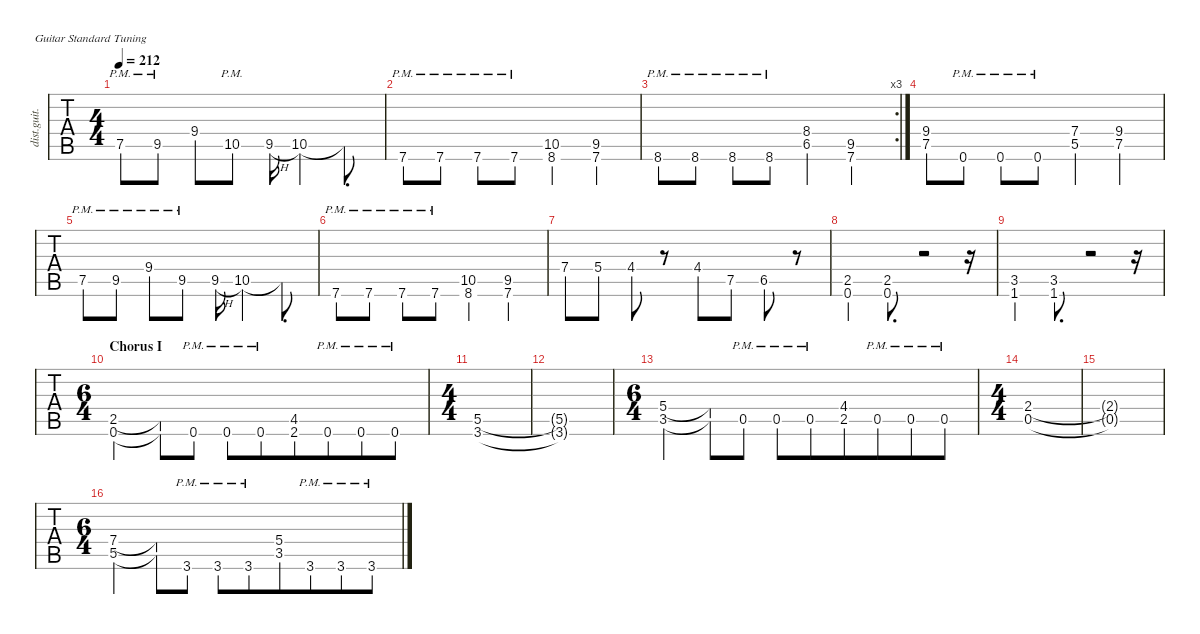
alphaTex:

\defaultSystemsLayout 4
\hideDynamics
\bracketExtendMode nobrackets
\track ("Rhythm Guitar (Kirk)" "dist.guit.") {defaultSystemsLayout 4 multiBarRest instrument distortionguitar}
\staff {tabs}
\tuning (E4 B3 G3 D3 A2 E2)
\ts (4 4)
\tempo 212
\clef g2
\scale
0.244445
\ks c
7.5{pm}.8{dy mf} 9.5{pm acc #}.8 9.4.8 10.5{pm}.8 9.5{h acc #}.16 10.5.4 10.5{t}.8{d} |
\scale
0.244445 7.6{pm}.8 7.6{pm}.8 7.6{pm}.8 7.6{pm}.8 (8.6 10.5).4 (7.6 9.5{acc #}).4 |
\rc 3
\scale
0.266665 8.6{pm}.8 8.6{pm}.8 8.6{pm}.8 8.6{pm}.8 (6.5{acc #} 8.4{acc #}).4 (7.6 9.5{acc #}).4 |
\scale
0.244445 (7.5 9.4).8 0.6{pm}.8 0.6{pm}.8 0.6{pm}.8 (5.5 7.4).4 (7.5 9.4).4 |
\scale
0.244445 7.5{pm}.8 9.5{pm acc #}.8 9.4{pm}.8 9.5{pm acc #}.8 9.5{h acc #}.16 10.5.4 10.5{t}.8{d} |
\scale
0.244445 7.6{pm}.8 7.6{pm}.8 7.6{pm}.8 7.6{pm}.8 (8.6 10.5).4 (7.6 9.5{acc #}).4 |
\scale
0.266665 7.4.8 5.4.8 4.4{acc #}.8 r.8 4.4{acc #}.8 7.5.8 6.5{acc #}.8 r.8 |
\scale
0.244445 (0.6{st} 2.5{st}).4 (0.6 2.5).8{d} r.2 r.16 |
\scale
0.244445 (1.6{st} 3.5{st}).4 (1.6 3.5).8{d} r.2 r.16 |
\ts (6 4)
\beaming (8 6 6)
\section ("" "Chorus I")
\scale
0.244445 (0.6 2.5).2{dy f} (0.6{t} 2.5{t}).8 0.6{pm}.8 0.6{pm}.8 0.6{pm}.8 (2.6{acc #} 4.5{acc #}).8 0.6{pm}.8 0.6{pm}.8 0.6{pm}.8 |
\ts (4 4)
\beaming (8 2 2 2 2)
\scale
0.352939 (3.6 5.5).1 |
\scale
0.32353 (3.6{t} 5.5{t}).1 |
\ts (6 4)
\beaming (8 6 6)
\scale
0.32353 (3.5 5.4).2 (5.4{t} 3.5{t}).8 0.5{pm}.8 0.5{pm}.8 0.5{pm}.8 (2.5 4.4{acc #}).8 0.5{pm}.8 0.5{pm}.8 0.5{pm}.8 |
\ts (4 4)
\beaming (8 2 2 2 2)
\scale
0.246068 (0.5 2.4).1 |
\scale
0.256129 (2.4{t} 0.5{t}).1 |
\ts (6 4)
\beaming (8 6 6)
\scale
0.233762 (5.5 7.4).2 (7.4{t} 5.5{t}).8 3.6{pm}.8 3.6{pm}.8 3.6{pm}.8 (3.5 5.4).8 3.6{pm}.8 3.6{pm}.8 3.6{pm}.8
